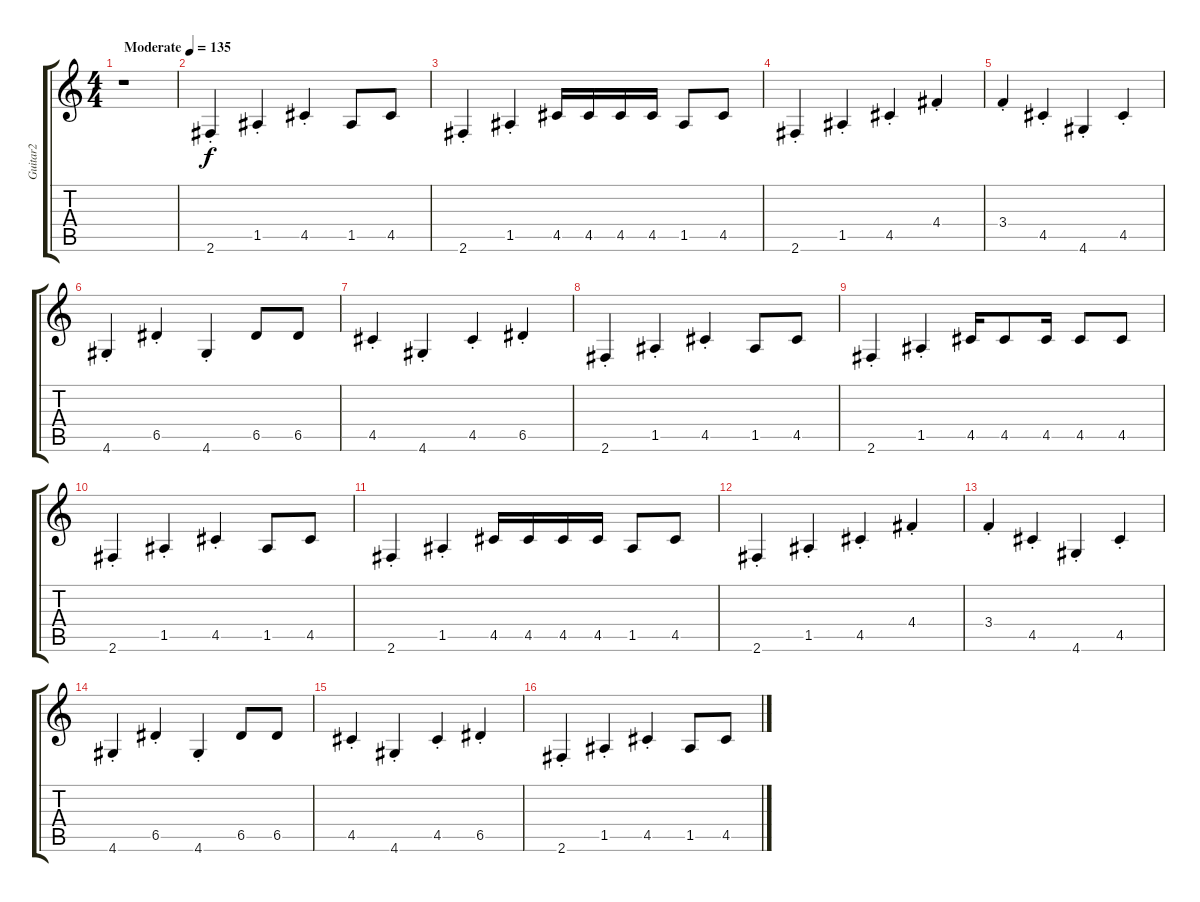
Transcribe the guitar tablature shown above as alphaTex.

\track ("Guitar2" "Guitar2") {instrument electricguitarmuted}
\staff {score tabs}
\tuning (E4 B3 G3 D3 A2 E2) {hide}
\ts (4 4)
\tempo (135 "Moderate")
\clef g2
\ks c
r.1{dy f instrument electricguitarmuted} |
2.6{st}.4 1.5{st}.4 4.5{st}.4 1.5.8 4.5.8 |
2.6{st}.4 1.5{st}.4 4.5.16 4.5.16 4.5.16 4.5.16 1.5.8 4.5.8 |
2.6{st}.4 1.5{st}.4 4.5{st}.4 4.4{st}.4 |
3.4{st}.4 4.5{st}.4 4.6{st}.4 4.5{st}.4 |
4.6{st}.4 6.5{st}.4 4.6{st}.4 6.5.8 6.5.8 |
4.5{st}.4 4.6{st}.4 4.5{st}.4 6.5{st}.4 |
2.6{st}.4 1.5{st}.4 4.5{st}.4 1.5.8 4.5.8 |
2.6{st}.4 1.5{st}.4 4.5.16 4.5.8 4.5.16 4.5.8 4.5.8 |
2.6{st}.4 1.5{st}.4 4.5{st}.4 1.5.8 4.5.8 |
2.6{st}.4 1.5{st}.4 4.5.16 4.5.16 4.5.16 4.5.16 1.5.8 4.5.8 |
2.6{st}.4 1.5{st}.4 4.5{st}.4 4.4{st}.4 |
3.4{st}.4 4.5{st}.4 4.6{st}.4 4.5{st}.4 |
4.6{st}.4 6.5{st}.4 4.6{st}.4 6.5.8 6.5.8 |
4.5{st}.4 4.6{st}.4 4.5{st}.4 6.5{st}.4 |
2.6{st}.4 1.5{st}.4 4.5{st}.4 1.5.8 4.5.8
